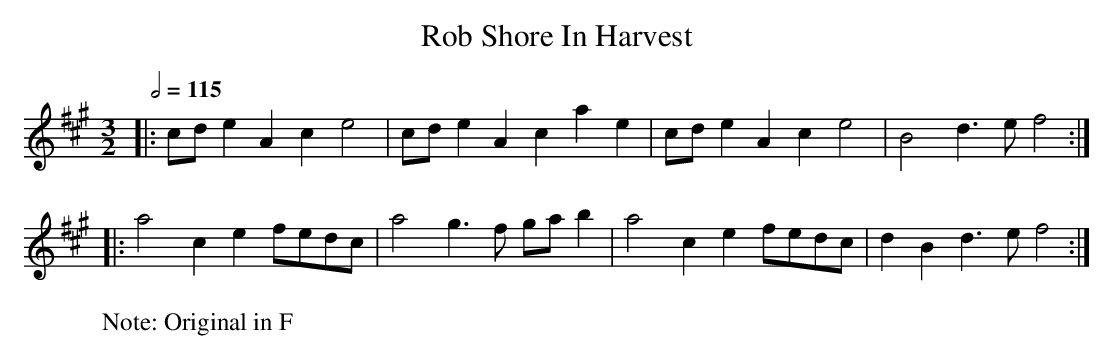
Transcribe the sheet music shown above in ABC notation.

X:1
T:Rob Shore In Harvest
M:3/2
L:1/8
Q:1/2=115
K:A
|: cde2 A2c2 e4 | cd e2A2c2 a2e2 | cd e2A2c2 e4 | B4 d3e f4 :|
|: a4 c2e2 fedc | a4 g3f ga b2 | a4 c2e2 fedc | d2B2 d3e f4 :|
W:Note: Original in F
